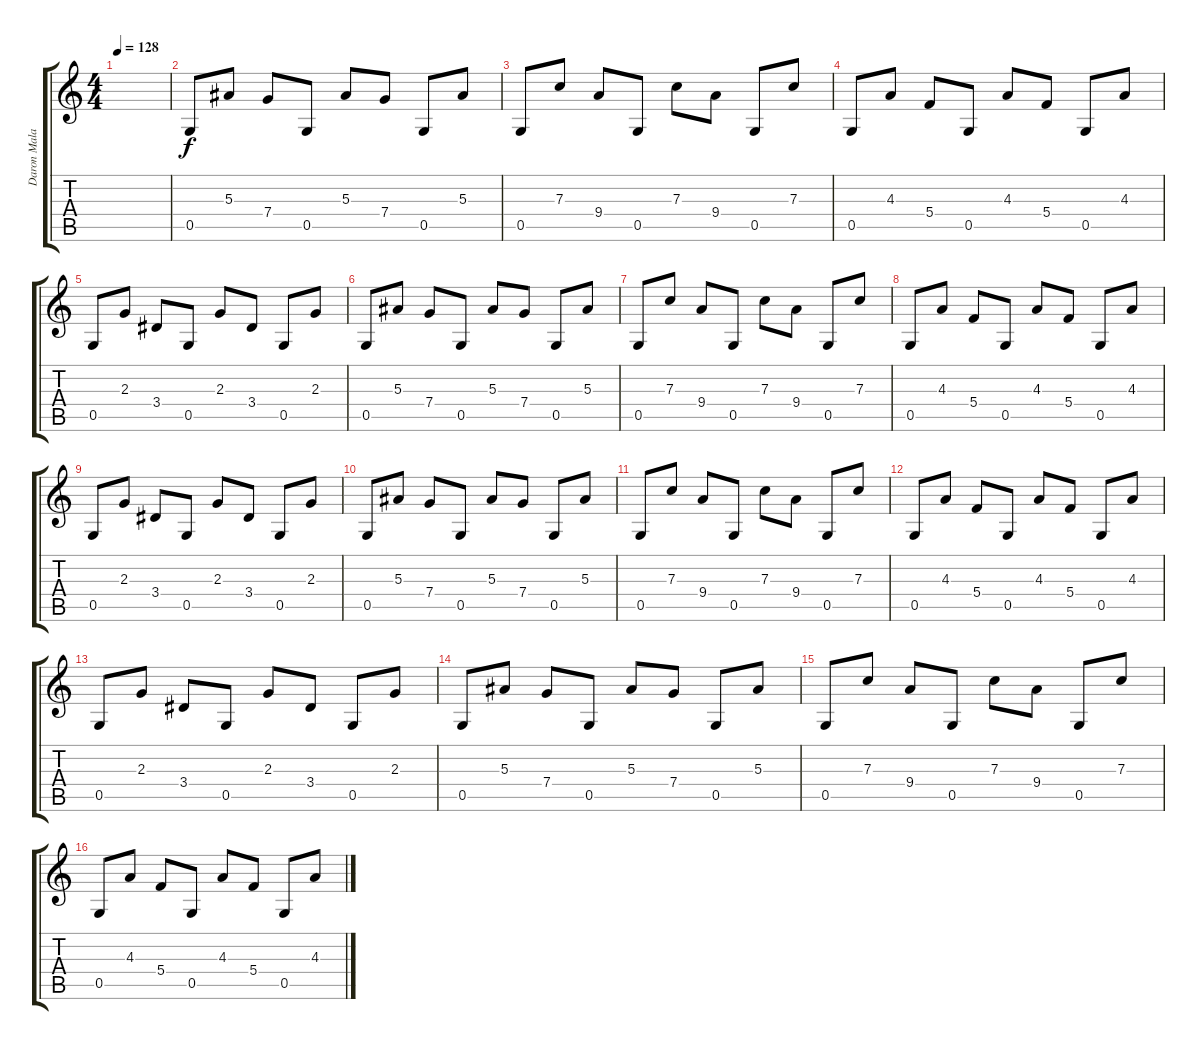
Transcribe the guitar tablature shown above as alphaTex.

\track ("Daron Malakian " "Daron Mala") {instrument acousticguitarsteel}
\staff {score tabs}
\tuning (D4 A3 F3 C3 G2 C2) {hide}
\ts (4 4)
\tempo 128
\clef g2
\ks c
|
0.5.8 5.3.8 7.4.8 0.5.8 5.3.8 7.4.8 0.5.8 5.3.8 |
0.5.8 7.3.8 9.4.8 0.5.8 7.3.8 9.4.8 0.5.8 7.3.8 |
0.5.8 4.3.8 5.4.8 0.5.8 4.3.8 5.4.8 0.5.8 4.3.8 |
0.5.8 2.3.8 3.4.8 0.5.8 2.3.8 3.4.8 0.5.8 2.3.8 |
0.5.8 5.3.8 7.4.8 0.5.8 5.3.8 7.4.8 0.5.8 5.3.8 |
0.5.8 7.3.8 9.4.8 0.5.8 7.3.8 9.4.8 0.5.8 7.3.8 |
0.5.8 4.3.8 5.4.8 0.5.8 4.3.8 5.4.8 0.5.8 4.3.8 |
0.5.8 2.3.8 3.4.8 0.5.8 2.3.8 3.4.8 0.5.8 2.3.8 |
0.5.8 5.3.8 7.4.8 0.5.8 5.3.8 7.4.8 0.5.8 5.3.8 |
0.5.8 7.3.8 9.4.8 0.5.8 7.3.8 9.4.8 0.5.8 7.3.8 |
0.5.8 4.3.8 5.4.8 0.5.8 4.3.8 5.4.8 0.5.8 4.3.8 |
0.5.8 2.3.8 3.4.8 0.5.8 2.3.8 3.4.8 0.5.8 2.3.8 |
0.5.8 5.3.8 7.4.8 0.5.8 5.3.8 7.4.8 0.5.8 5.3.8 |
0.5.8 7.3.8 9.4.8 0.5.8 7.3.8 9.4.8 0.5.8 7.3.8 |
0.5.8 4.3.8 5.4.8 0.5.8 4.3.8 5.4.8 0.5.8 4.3.8
